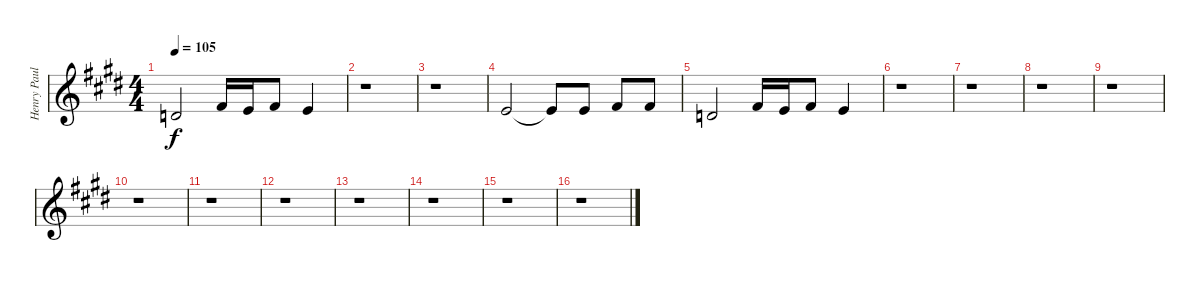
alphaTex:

\track ("Henry Paul Vocals" "Henry Paul") {instrument frenchhorn}
\staff {score}
\tuning (E4 B3 G3 D3 A2 E2) {hide}
\ts (4 4)
\tempo 105
\clef g2
\ks e
7.3.2{dy f} 7.2.16 5.2.16 7.2.8 5.2.4 |
r.1 |
r.1 |
5.2.2 5.2{t}.8 5.2.8 7.2.8 7.2.8 |
7.3.2 7.2.16 5.2.16 7.2.8 5.2.4 |
r.1 |
r.1 |
r.1 |
r.1 |
r.1 |
r.1 |
r.1 |
r.1 |
r.1 |
r.1 |
r.1
